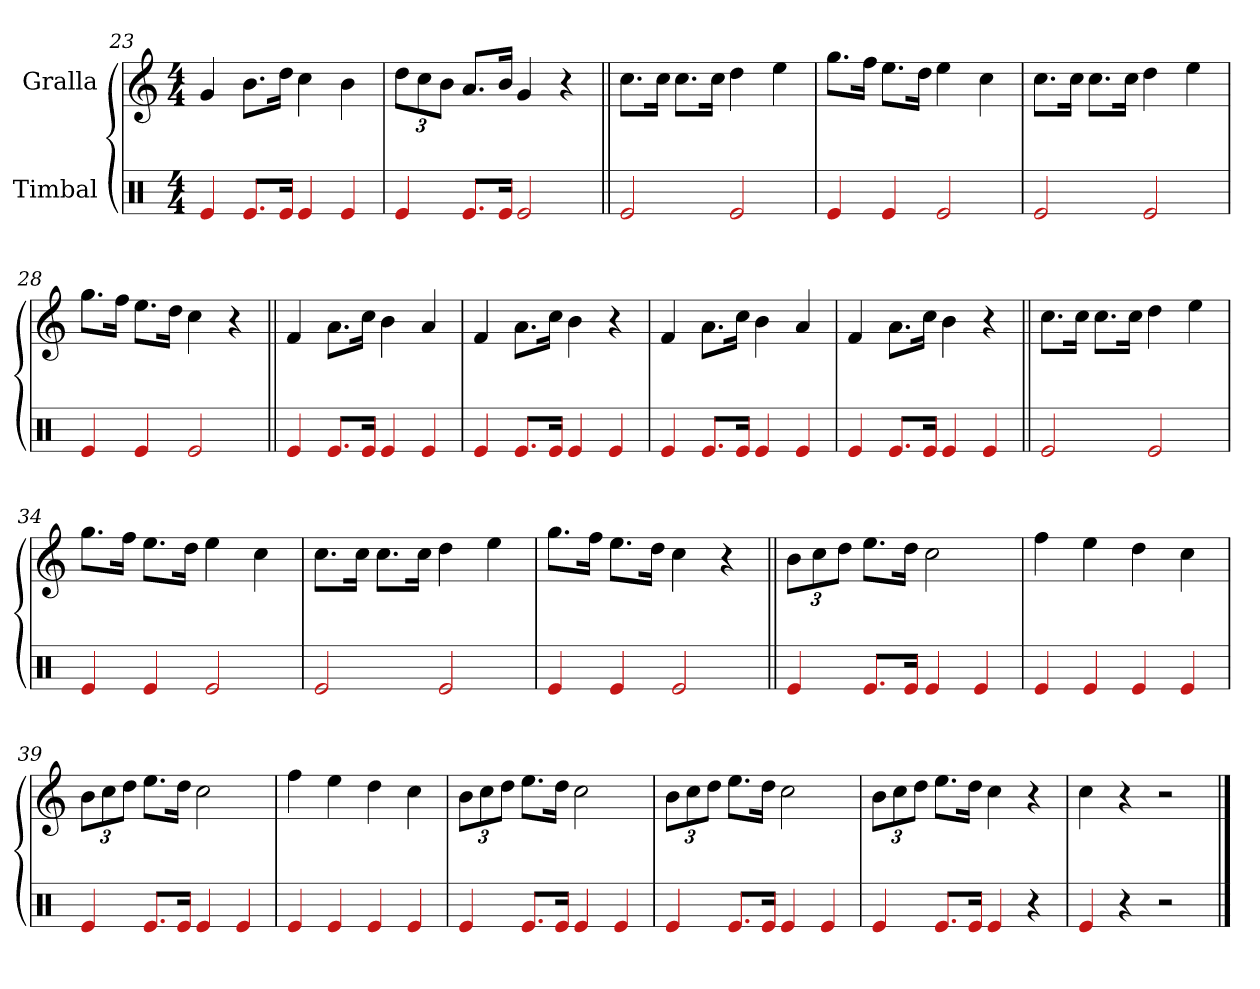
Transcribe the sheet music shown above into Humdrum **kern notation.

**kern	**kern
*part2	*part1
*staff2	*staff1
*I"Timbal	*I"Gralla
*clefX	*clefG2
*k[]	*k[]
*M4/4	*M4/4
=23	=23
4e	4g
8.e/L	8.b\L
16e/Jk	16dd\Jk
4e	4cc
4e	4b
=24	=24
4e	12dd\L
.	12cc\
.	12b\J
8.e/L	8.a/L
16e/Jk	16b/Jk
2e	4g
.	4r
=25||	=25||
2e	8.cc\L
.	16cc\Jk
.	8.cc\L
.	16cc\Jk
2e	4dd
.	4ee
=26	=26
4e	8.gg\L
.	16ff\Jk
4e	8.ee\L
.	16dd\Jk
2e	4ee
.	4cc
=27	=27
2e	8.cc\L
.	16cc\Jk
.	8.cc\L
.	16cc\Jk
2e	4dd
.	4ee
=28	=28
4e	8.gg\L
.	16ff\Jk
4e	8.ee\L
.	16dd\Jk
2e	4cc
.	4r
=29||	=29||
4e	4f
8.e/L	8.a\L
16e/Jk	16cc\Jk
4e	4b
4e	4a
=30	=30
4e	4f
8.e/L	8.a\L
16e/Jk	16cc\Jk
4e	4b
4e	4r
=31	=31
4e	4f
8.e/L	8.a\L
16e/Jk	16cc\Jk
4e	4b
4e	4a
=32	=32
4e	4f
8.e/L	8.a\L
16e/Jk	16cc\Jk
4e	4b
4e	4r
=33||	=33||
2e	8.cc\L
.	16cc\Jk
.	8.cc\L
.	16cc\Jk
2e	4dd
.	4ee
=34	=34
4e	8.gg\L
.	16ff\Jk
4e	8.ee\L
.	16dd\Jk
2e	4ee
.	4cc
=35	=35
2e	8.cc\L
.	16cc\Jk
.	8.cc\L
.	16cc\Jk
2e	4dd
.	4ee
=36	=36
4e	8.gg\L
.	16ff\Jk
4e	8.ee\L
.	16dd\Jk
2e	4cc
.	4r
=37||	=37||
4e	12b\L
.	12cc\
.	12dd\J
8.e/L	8.ee\L
16e/Jk	16dd\Jk
4e	2cc
4e	.
=38	=38
4e	4ff
4e	4ee
4e	4dd
4e	4cc
=39	=39
4e	12b\L
.	12cc\
.	12dd\J
8.e/L	8.ee\L
16e/Jk	16dd\Jk
4e	2cc
4e	.
=40	=40
4e	4ff
4e	4ee
4e	4dd
4e	4cc
=41	=41
4e	12b\L
.	12cc\
.	12dd\J
8.e/L	8.ee\L
16e/Jk	16dd\Jk
4e	2cc
4e	.
=42	=42
4e	12b\L
.	12cc\
.	12dd\J
8.e/L	8.ee\L
16e/Jk	16dd\Jk
4e	2cc
4e	.
=43	=43
4e	12b\L
.	12cc\
.	12dd\J
8.e/L	8.ee\L
16e/Jk	16dd\Jk
4e	4cc
4r	4r
=44	=44
4e	4cc
4r	4r
2r	2r
==	==
*-	*-
